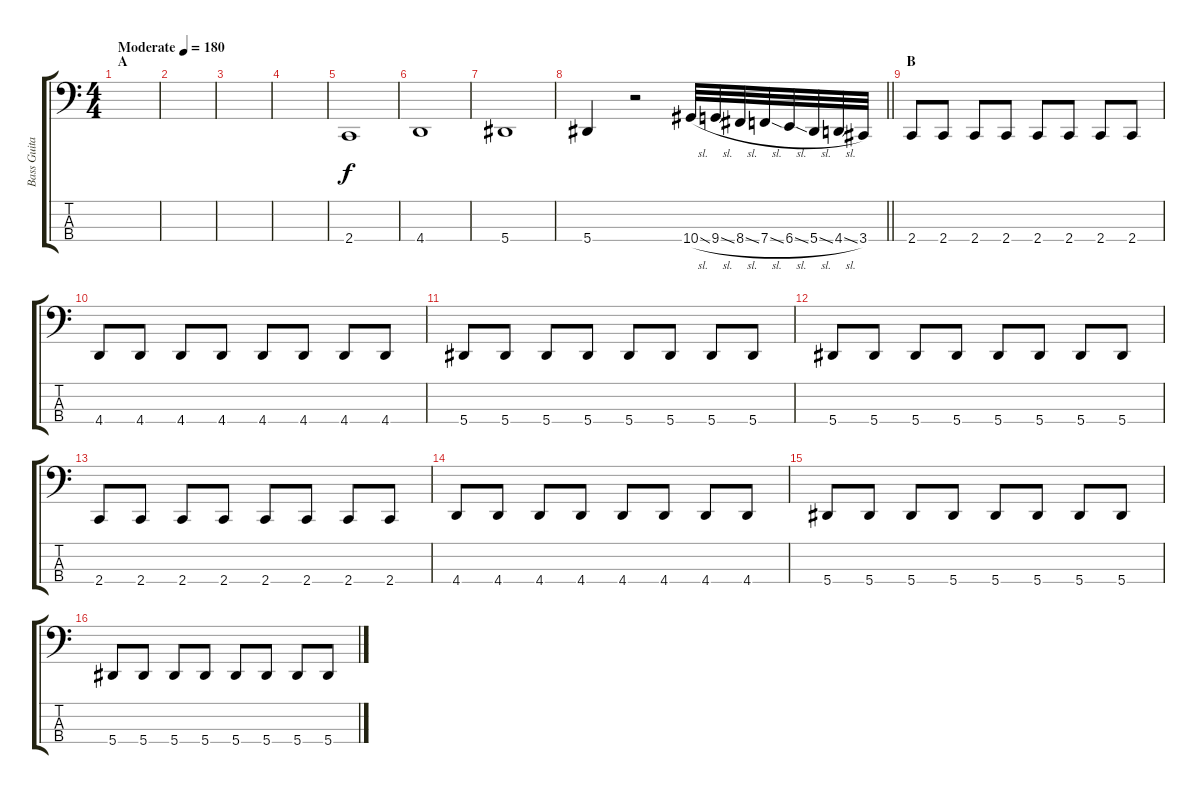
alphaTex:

\track ("Bass Guitar: John Kis Gyevi" "Bass Guita") {instrument electricbasspick}
\staff {score tabs}
\tuning (Eb2 Bb1 F1 Bb0) {hide}
\ts (4 4)
\section ("" "A")
\tempo (180 "Moderate")
\clef f4
\ks c
|
|
|
|
2.4.1 |
4.4.1 |
5.4.1 |
\barLineRight lightlight
5.4.4 r.2 10.4{sl}.32 9.4{sl}.32 8.4{sl}.32 7.4{sl}.32 6.4{sl}.32 5.4{sl}.32 4.4{sl}.32 3.4.32 |
\section ("" "B")
2.4.8 2.4.8 2.4.8 2.4.8 2.4.8 2.4.8 2.4.8 2.4.8 |
4.4.8 4.4.8 4.4.8 4.4.8 4.4.8 4.4.8 4.4.8 4.4.8 |
5.4.8 5.4.8 5.4.8 5.4.8 5.4.8 5.4.8 5.4.8 5.4.8 |
5.4.8 5.4.8 5.4.8 5.4.8 5.4.8 5.4.8 5.4.8 5.4.8 |
2.4.8 2.4.8 2.4.8 2.4.8 2.4.8 2.4.8 2.4.8 2.4.8 |
4.4.8 4.4.8 4.4.8 4.4.8 4.4.8 4.4.8 4.4.8 4.4.8 |
5.4.8 5.4.8 5.4.8 5.4.8 5.4.8 5.4.8 5.4.8 5.4.8 |
5.4.8 5.4.8 5.4.8 5.4.8 5.4.8 5.4.8 5.4.8 5.4.8
